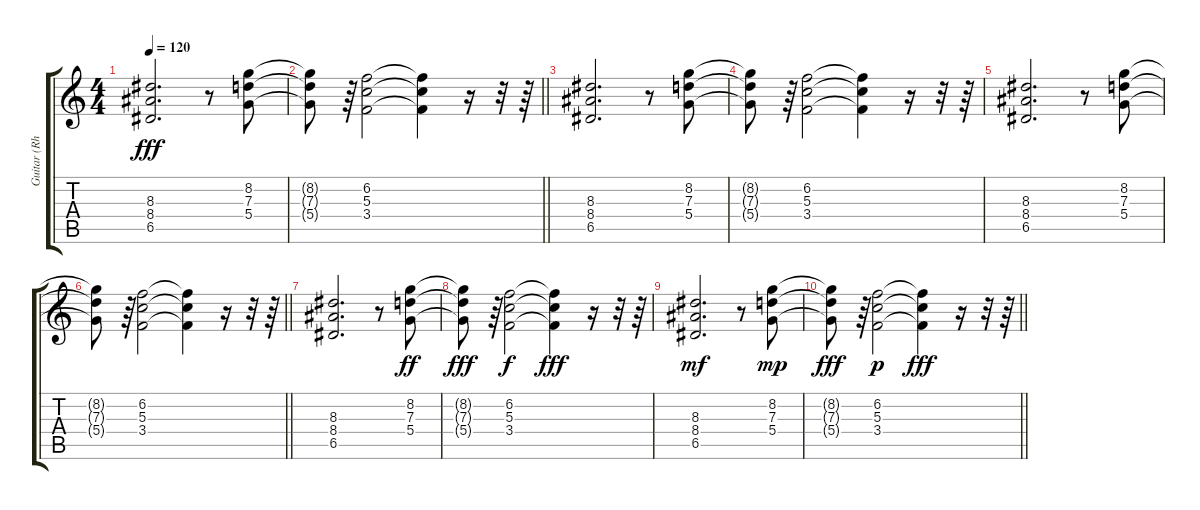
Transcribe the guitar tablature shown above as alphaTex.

\track ("Guitar (Rhythm)" "Guitar (Rh") {instrument overdrivenguitar}
\staff {score tabs}
\tuning (E4 B3 G3 D3 A2 E2) {hide}
\ts (4 4)
\tempo 120
\clef g2
\ks c
(8.3 8.4 6.5).2{d dy fff} r.8 (8.2 7.3 5.4).8 |
\barLineRight lightlight
(8.2{t} 7.3{t} 5.4{t}).8 r.64 (6.2 5.3 3.4).2 (6.2{t} 5.3{t} 3.4{t}).4 r.16 r.32 r.64 |
(8.3 8.4 6.5).2{d} r.8 (8.2 7.3 5.4).8 |
(8.2{t} 7.3{t} 5.4{t}).8 r.64 (6.2 5.3 3.4).2 (6.2{t} 5.3{t} 3.4{t}).4 r.16 r.32 r.64 |
(8.3 8.4 6.5).2{d} r.8 (8.2 7.3 5.4).8 |
\barLineRight lightlight
(8.2{t} 7.3{t} 5.4{t}).8 r.64 (6.2 5.3 3.4).2 (6.2{t} 5.3{t} 3.4{t}).4 r.16 r.32 r.64 |
(8.3 8.4 6.5).2{d} r.8 (8.2 7.3 5.4).8{dy ff} |
(8.2{t} 7.3{t} 5.4{t}).8{dy fff} r.64 (6.2 5.3 3.4).2{dy f} (6.2{t} 5.3{t} 3.4{t}).4{dy fff} r.16 r.32 r.64 |
(8.3 8.4 6.5).2{d dy mf} r.8 (8.2 7.3 5.4).8{dy mp} |
\barLineRight lightlight
(8.2{t} 7.3{t} 5.4{t}).8{dy fff} r.64 (6.2 5.3 3.4).2{dy p} (6.2{t} 5.3{t} 3.4{t}).4{dy fff} r.16 r.32 r.64
